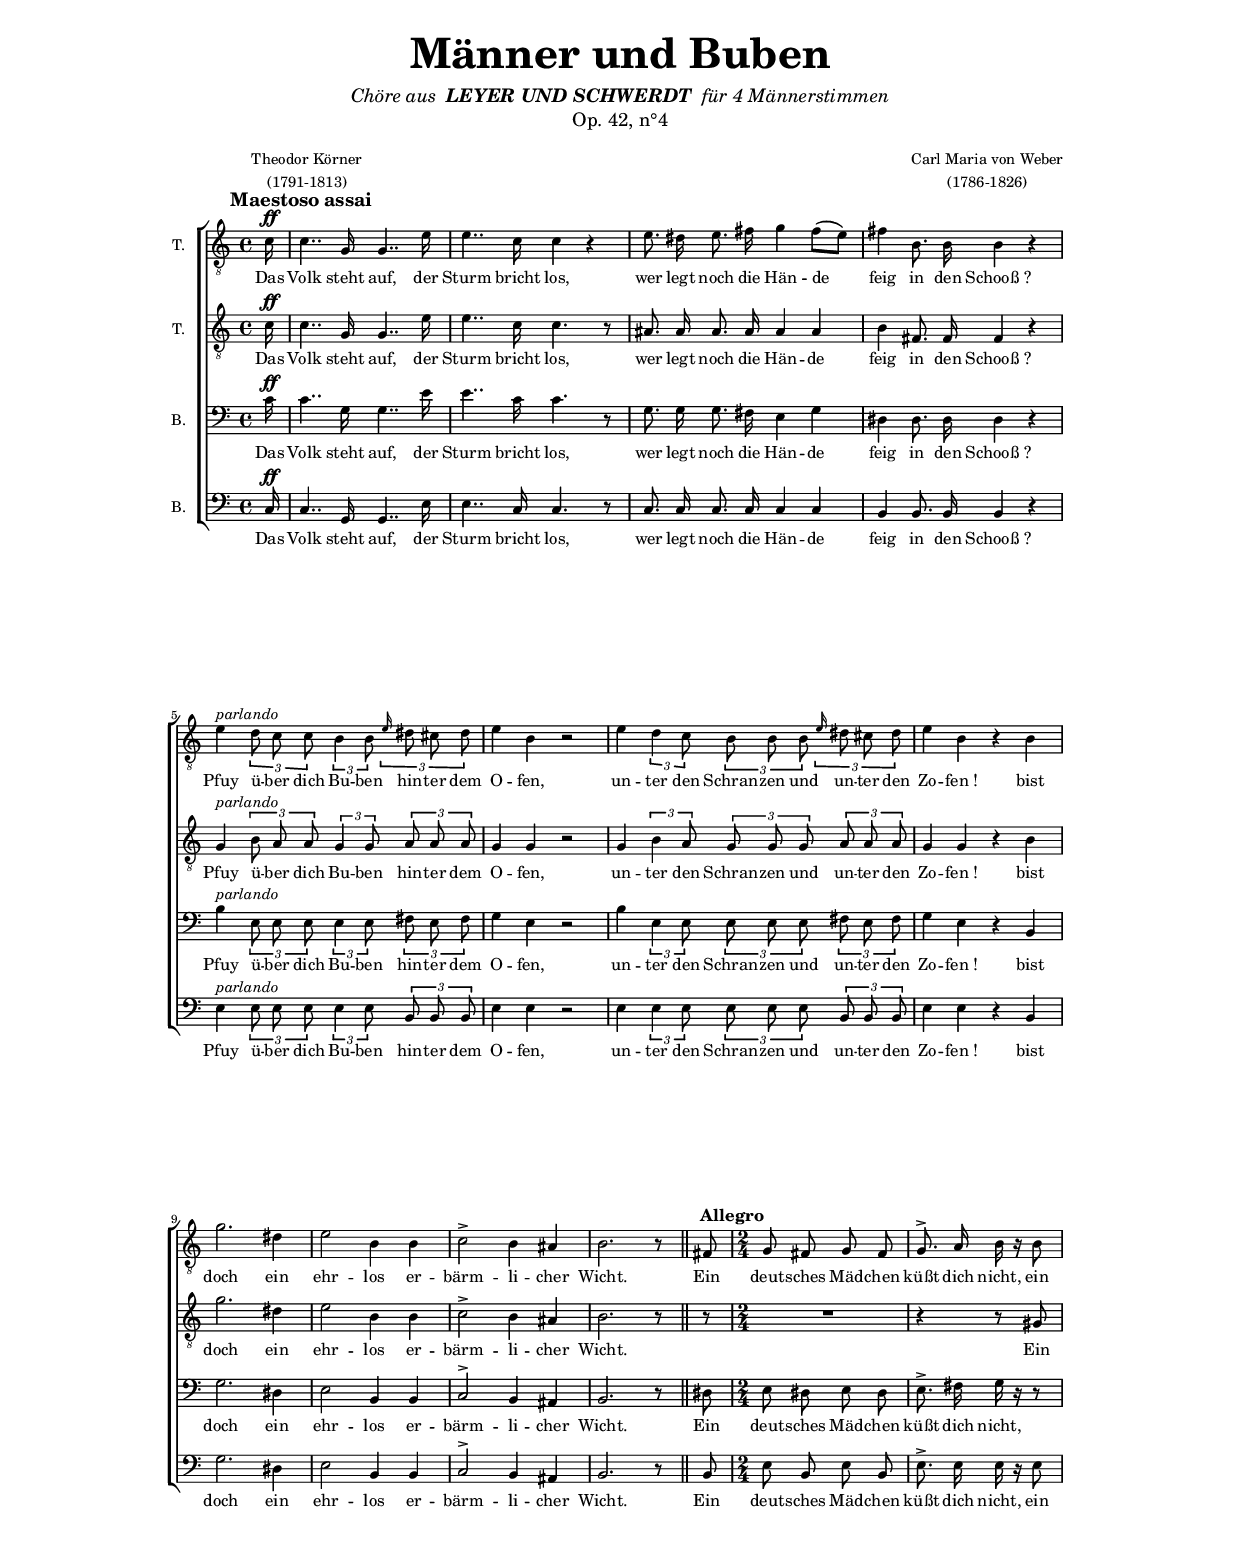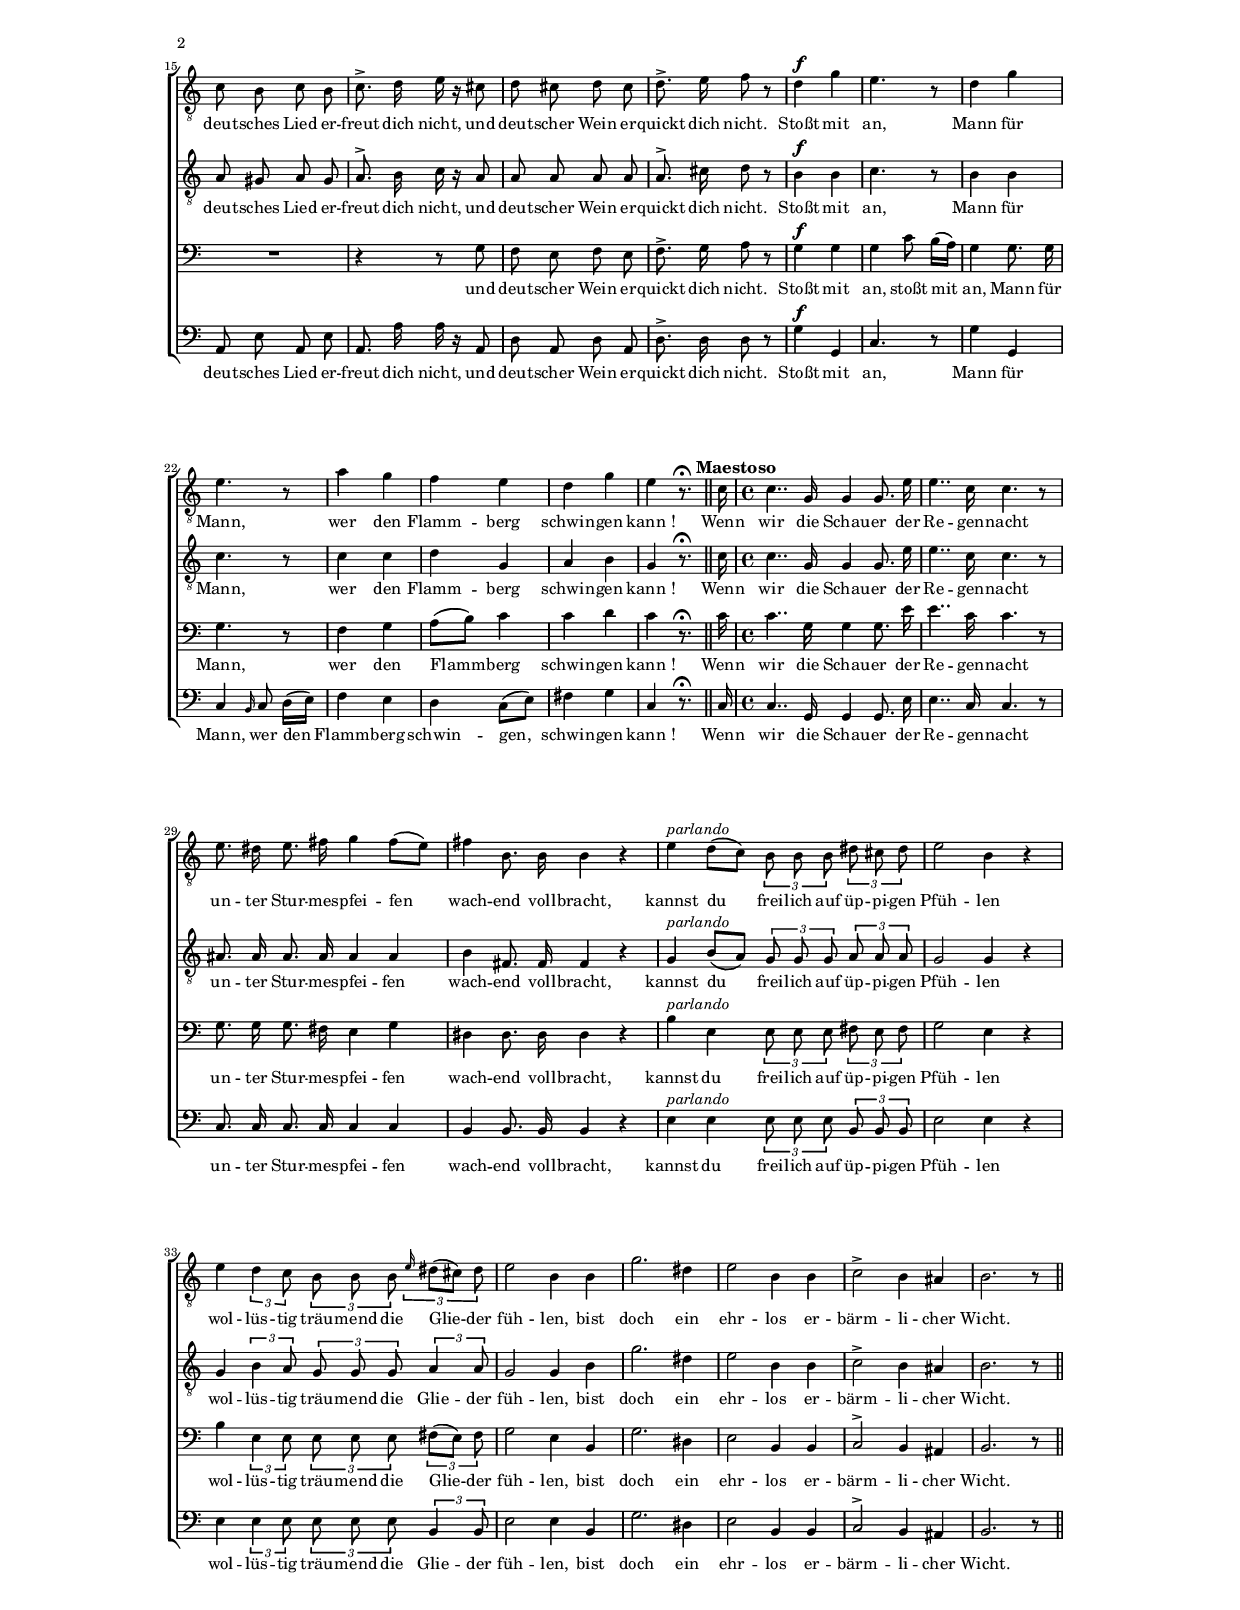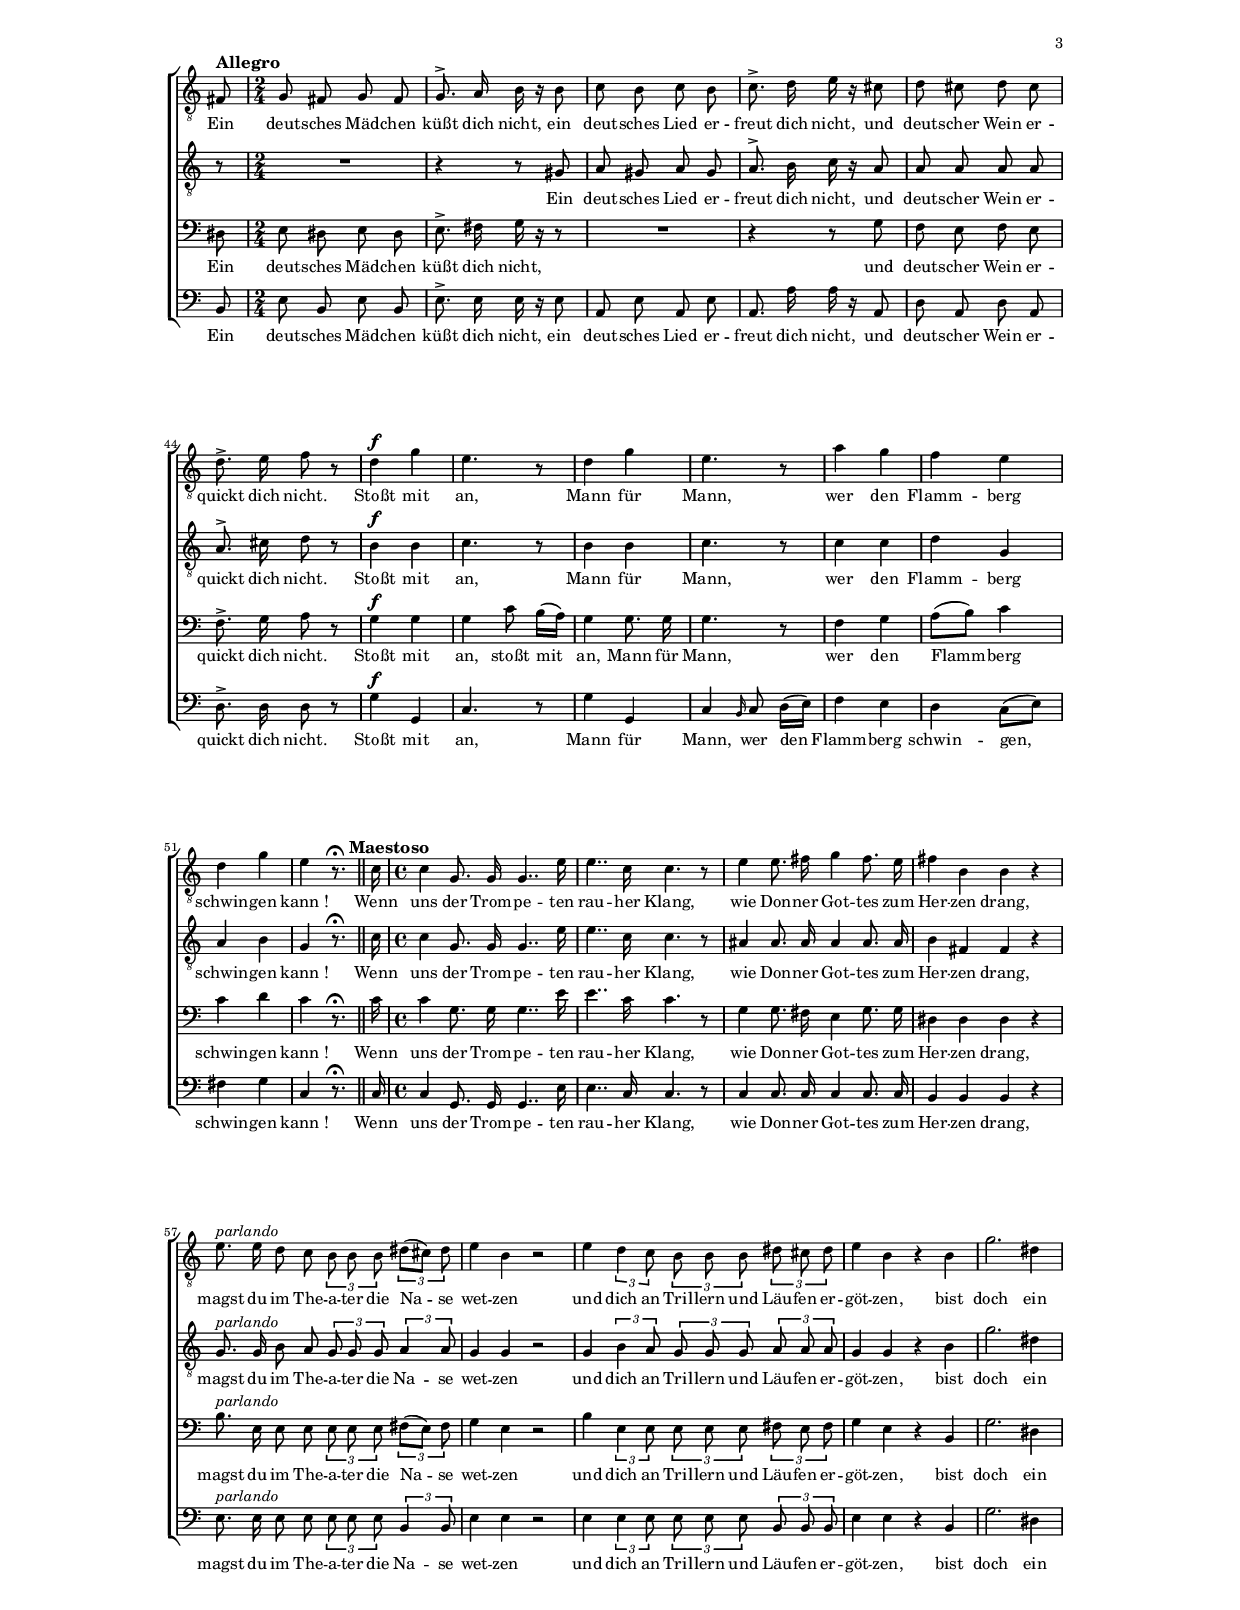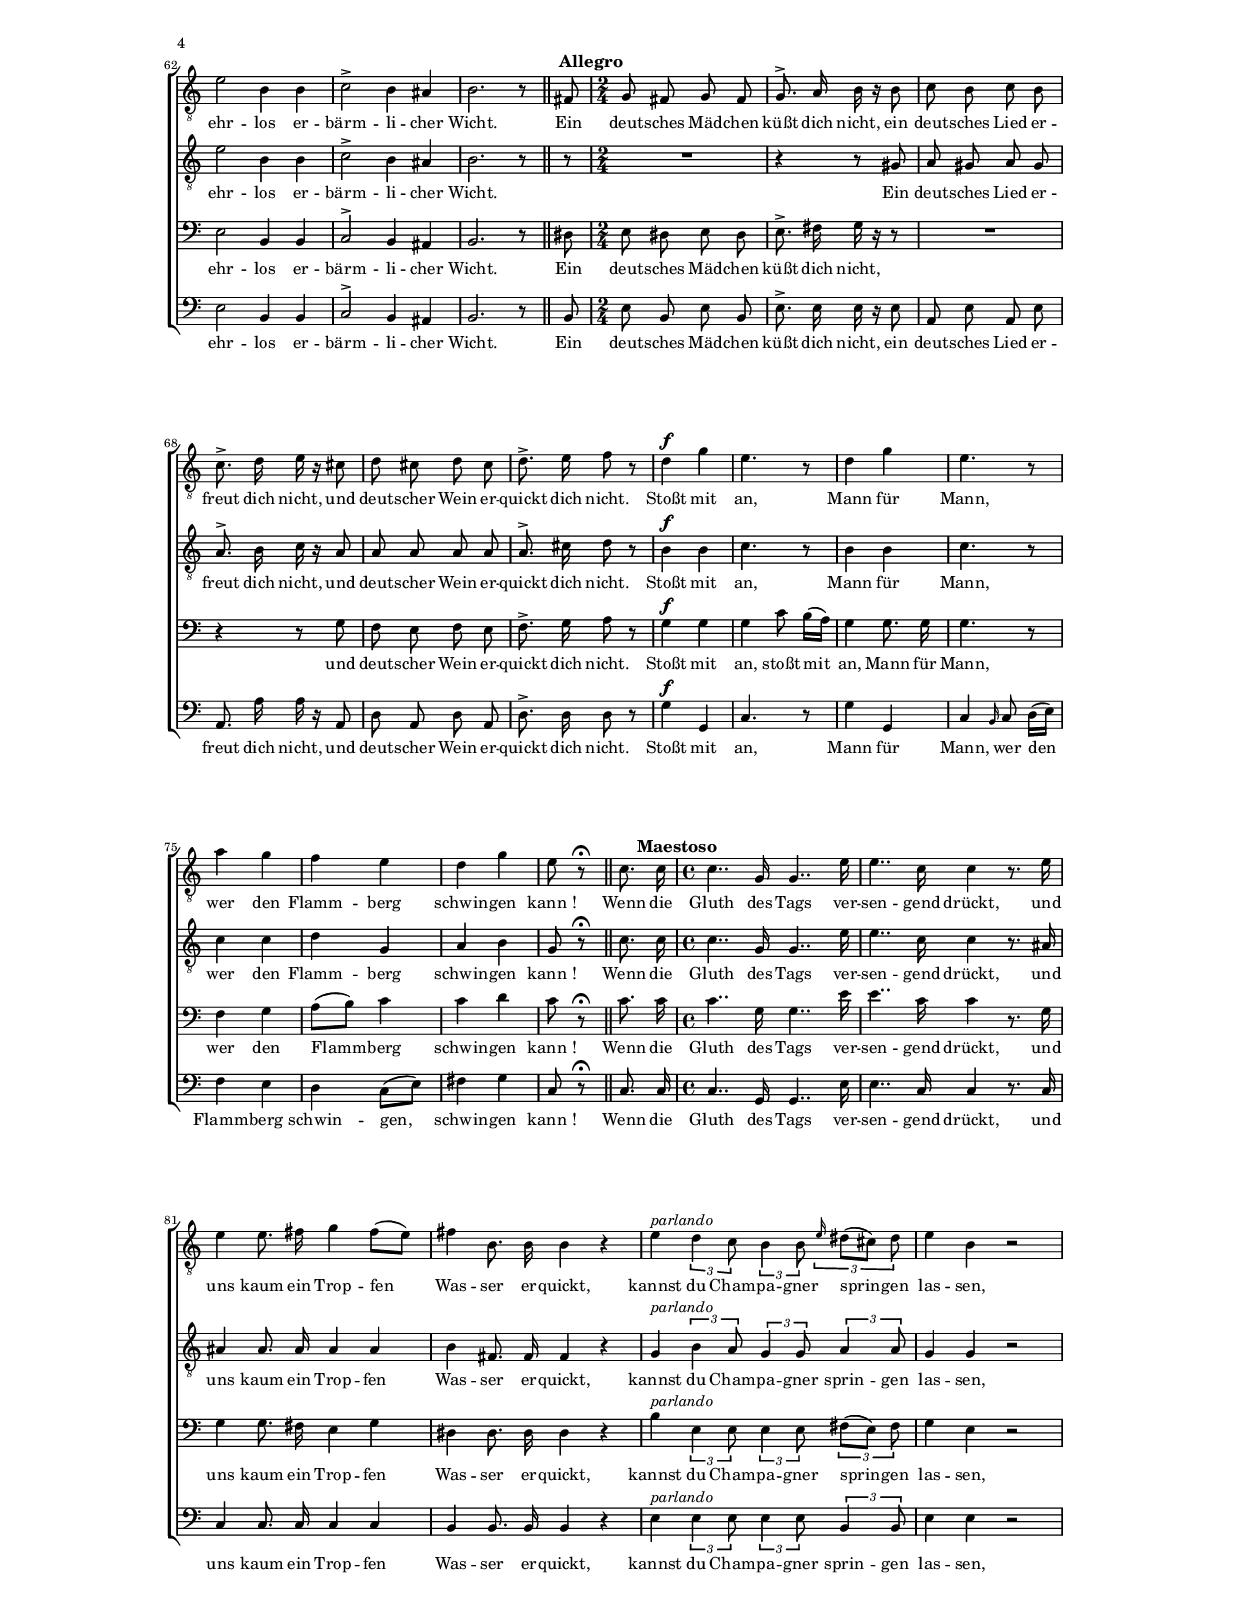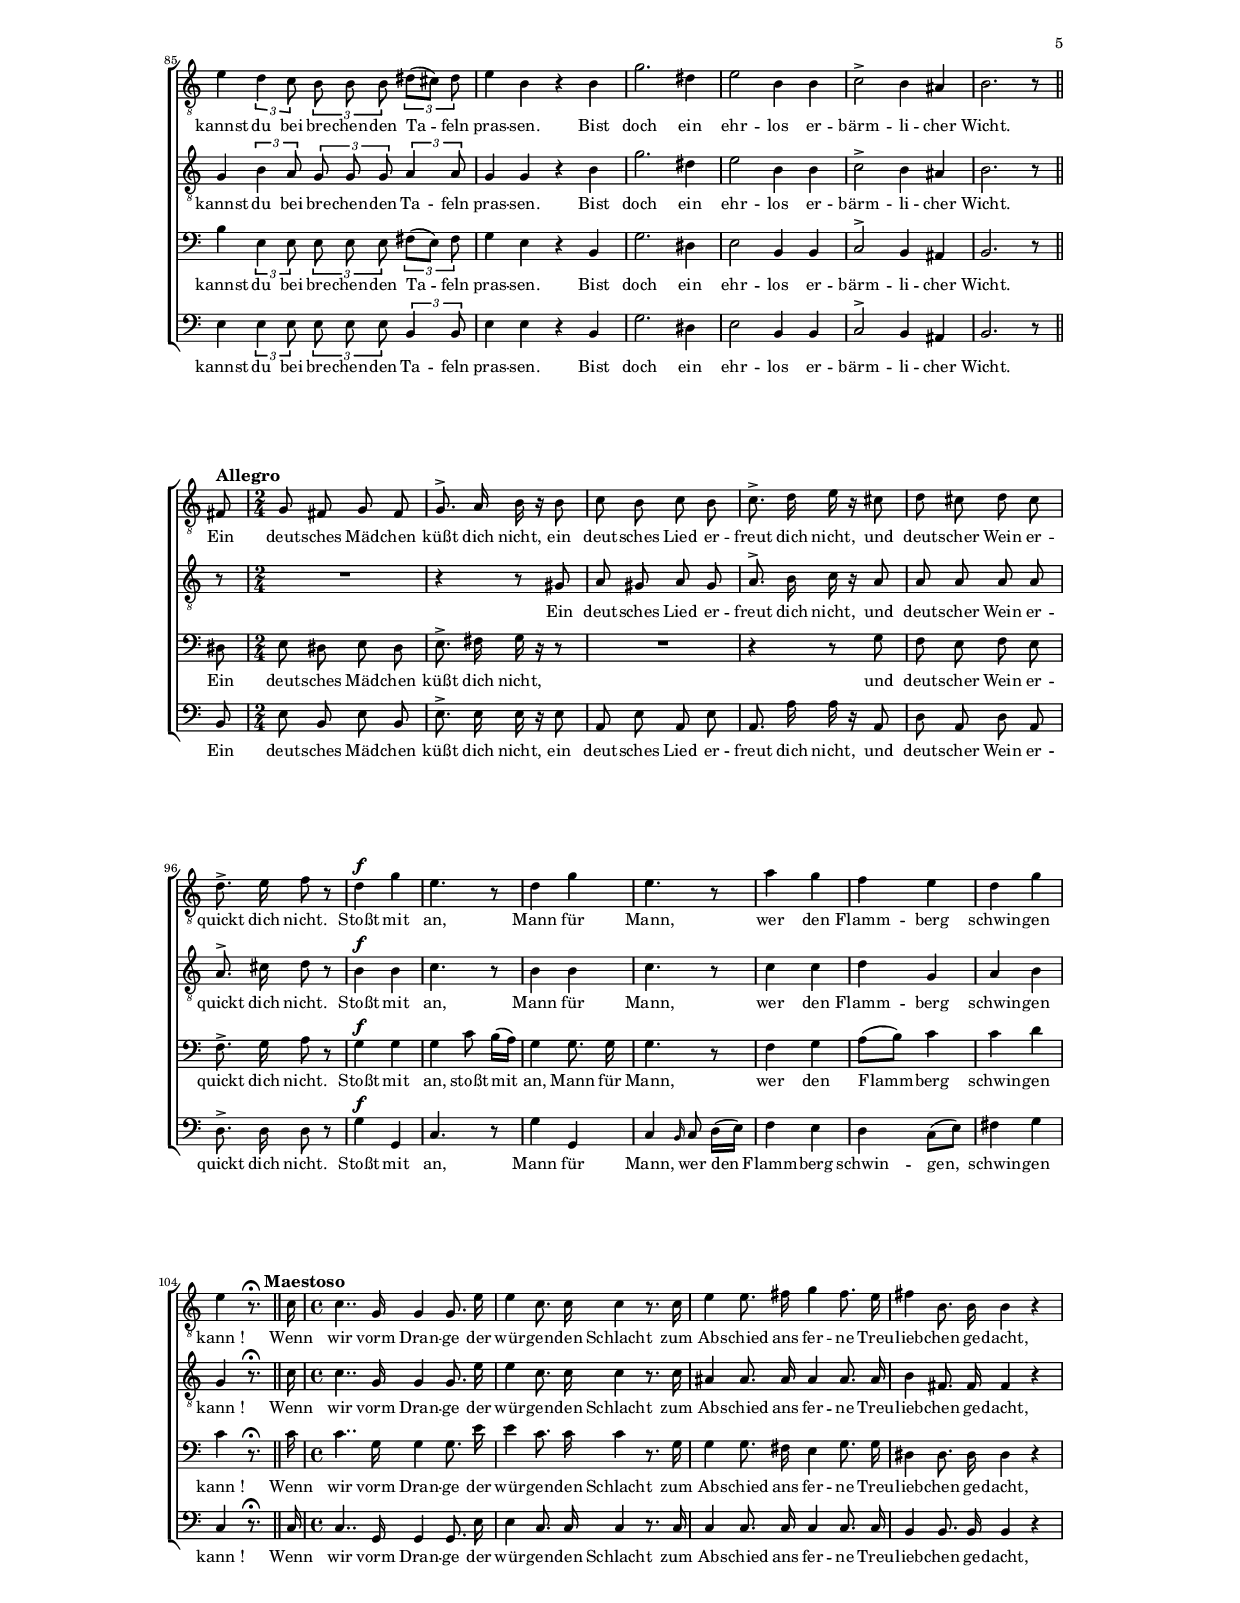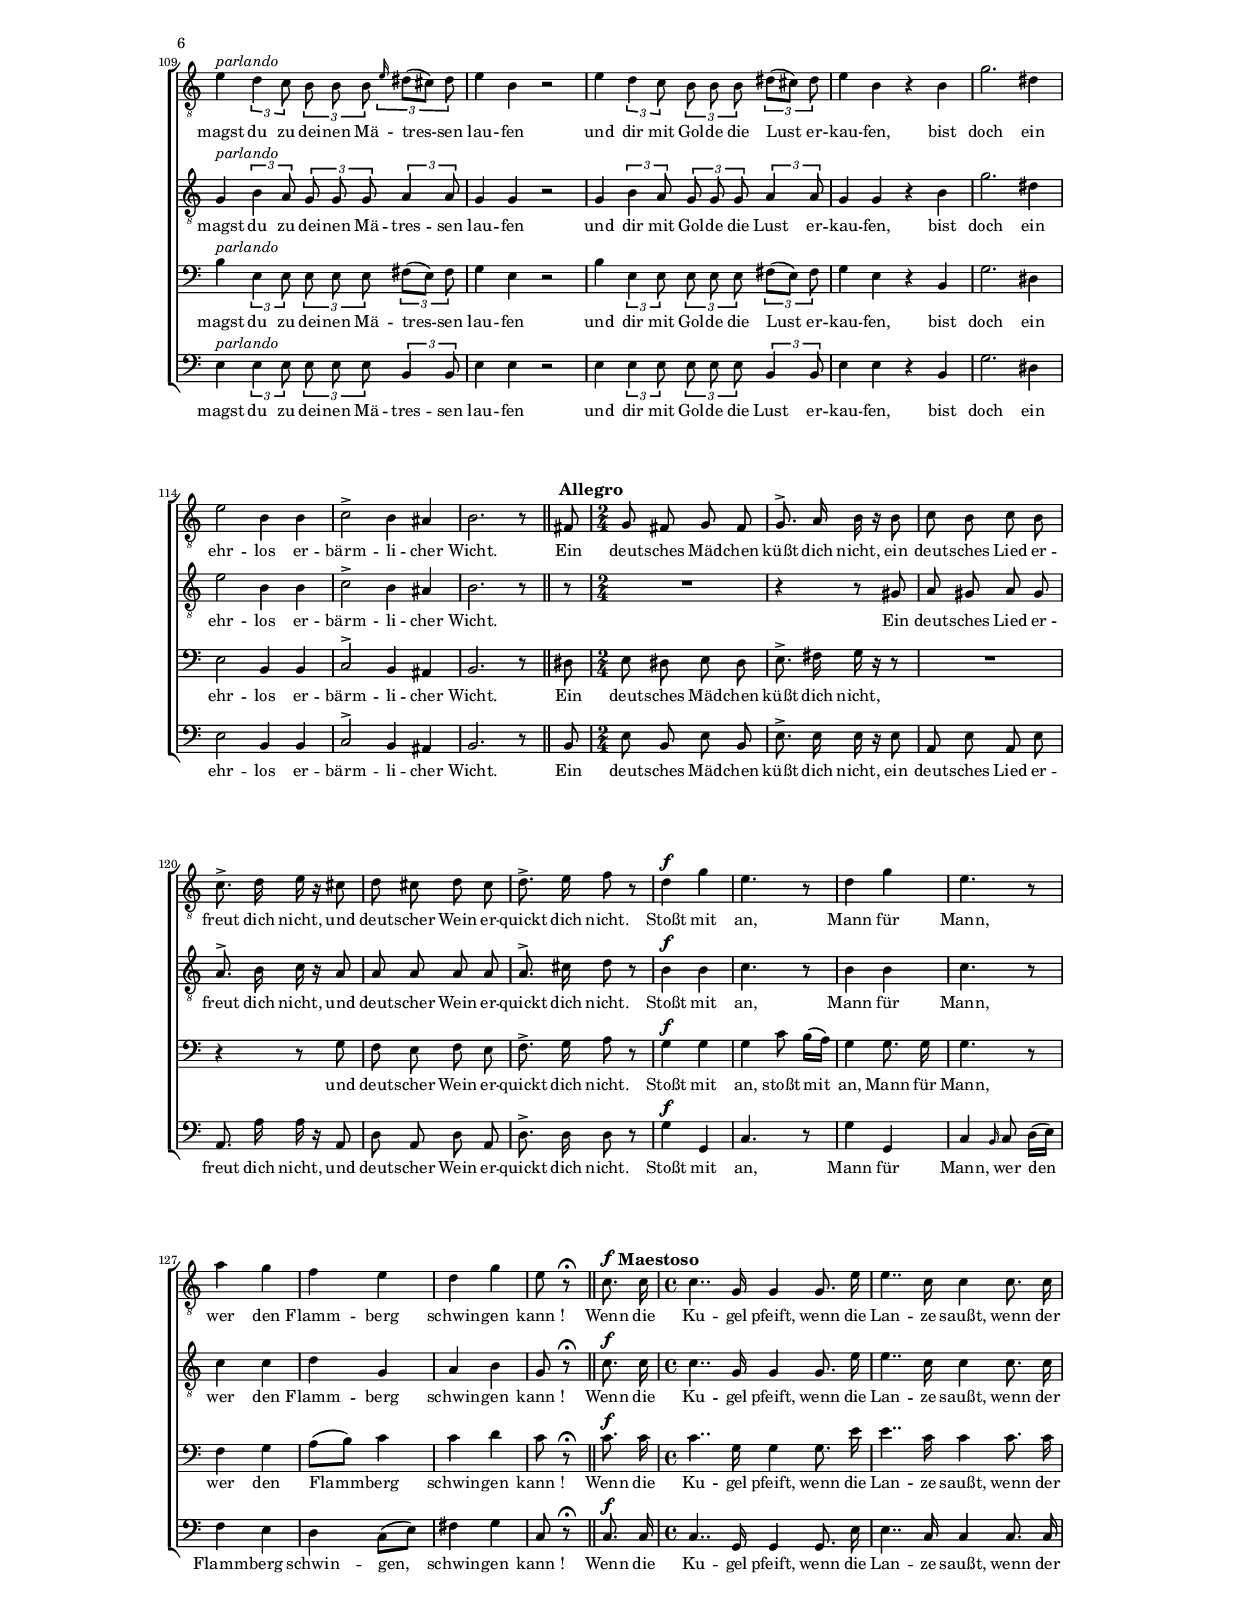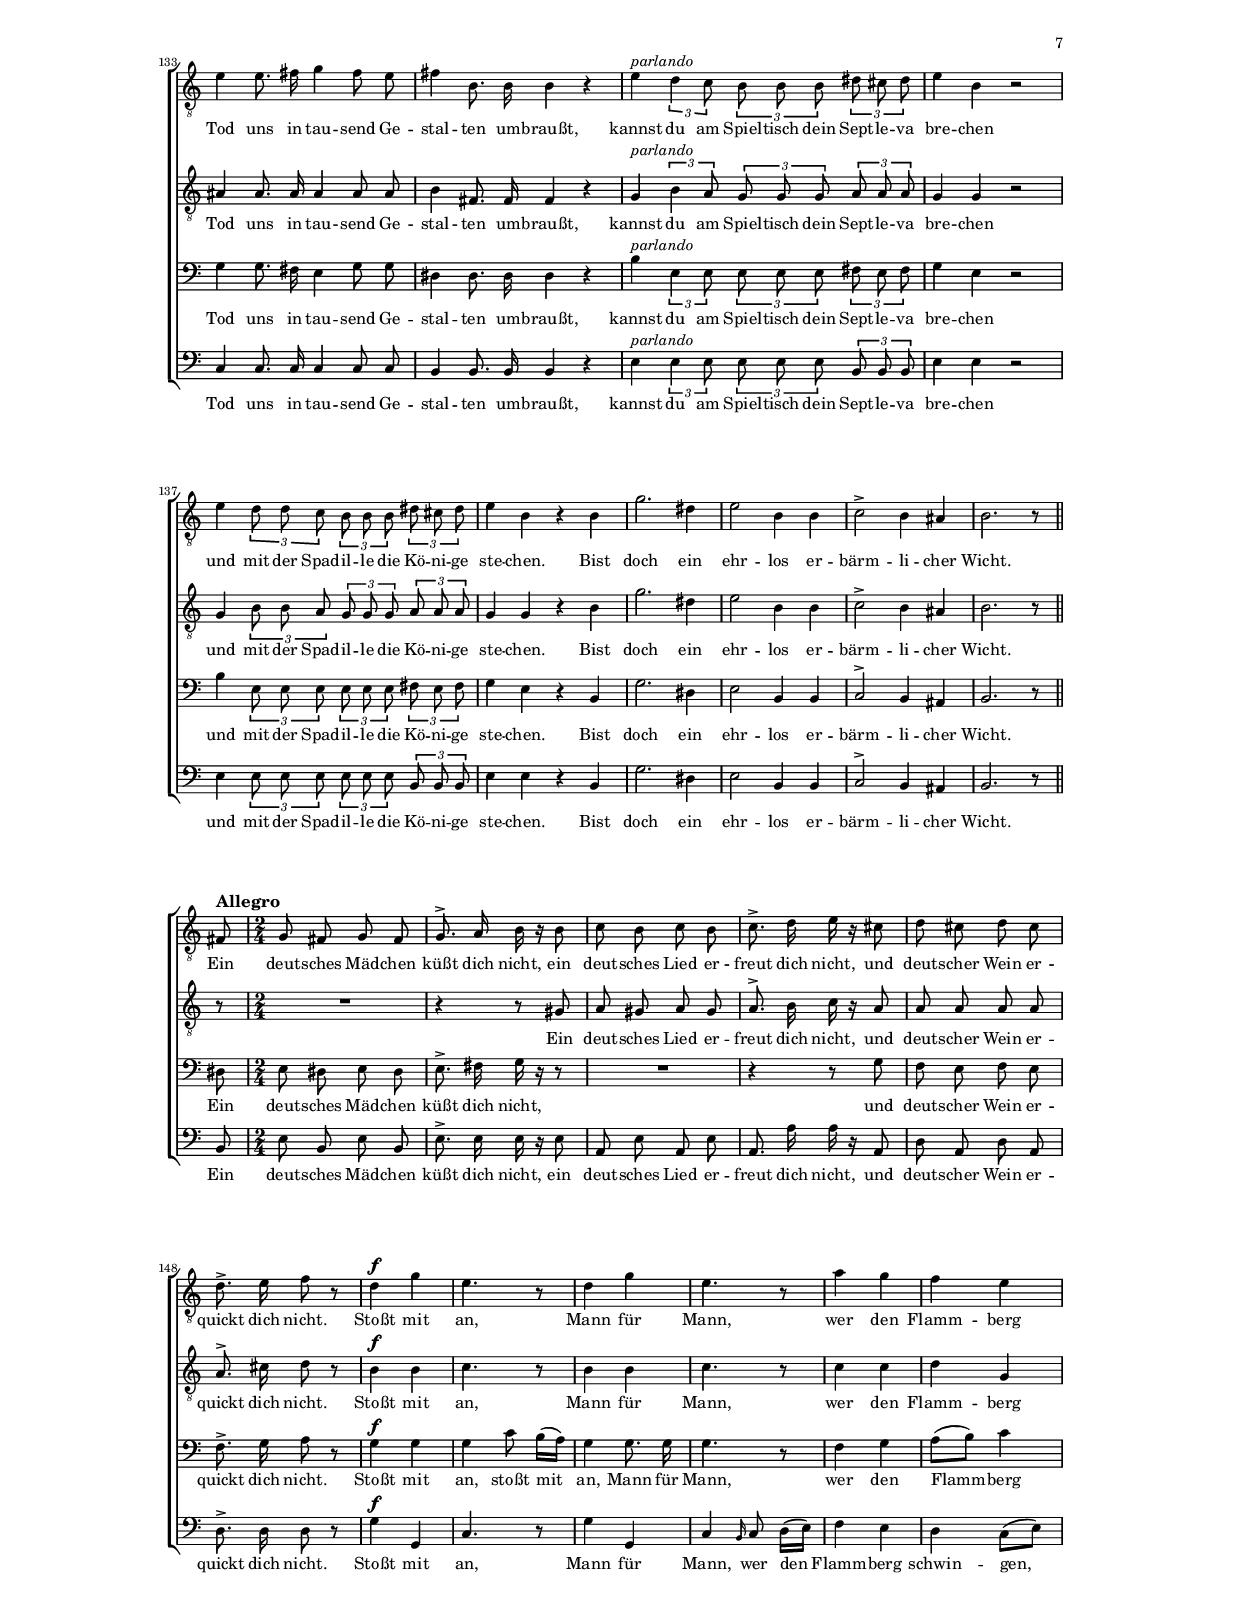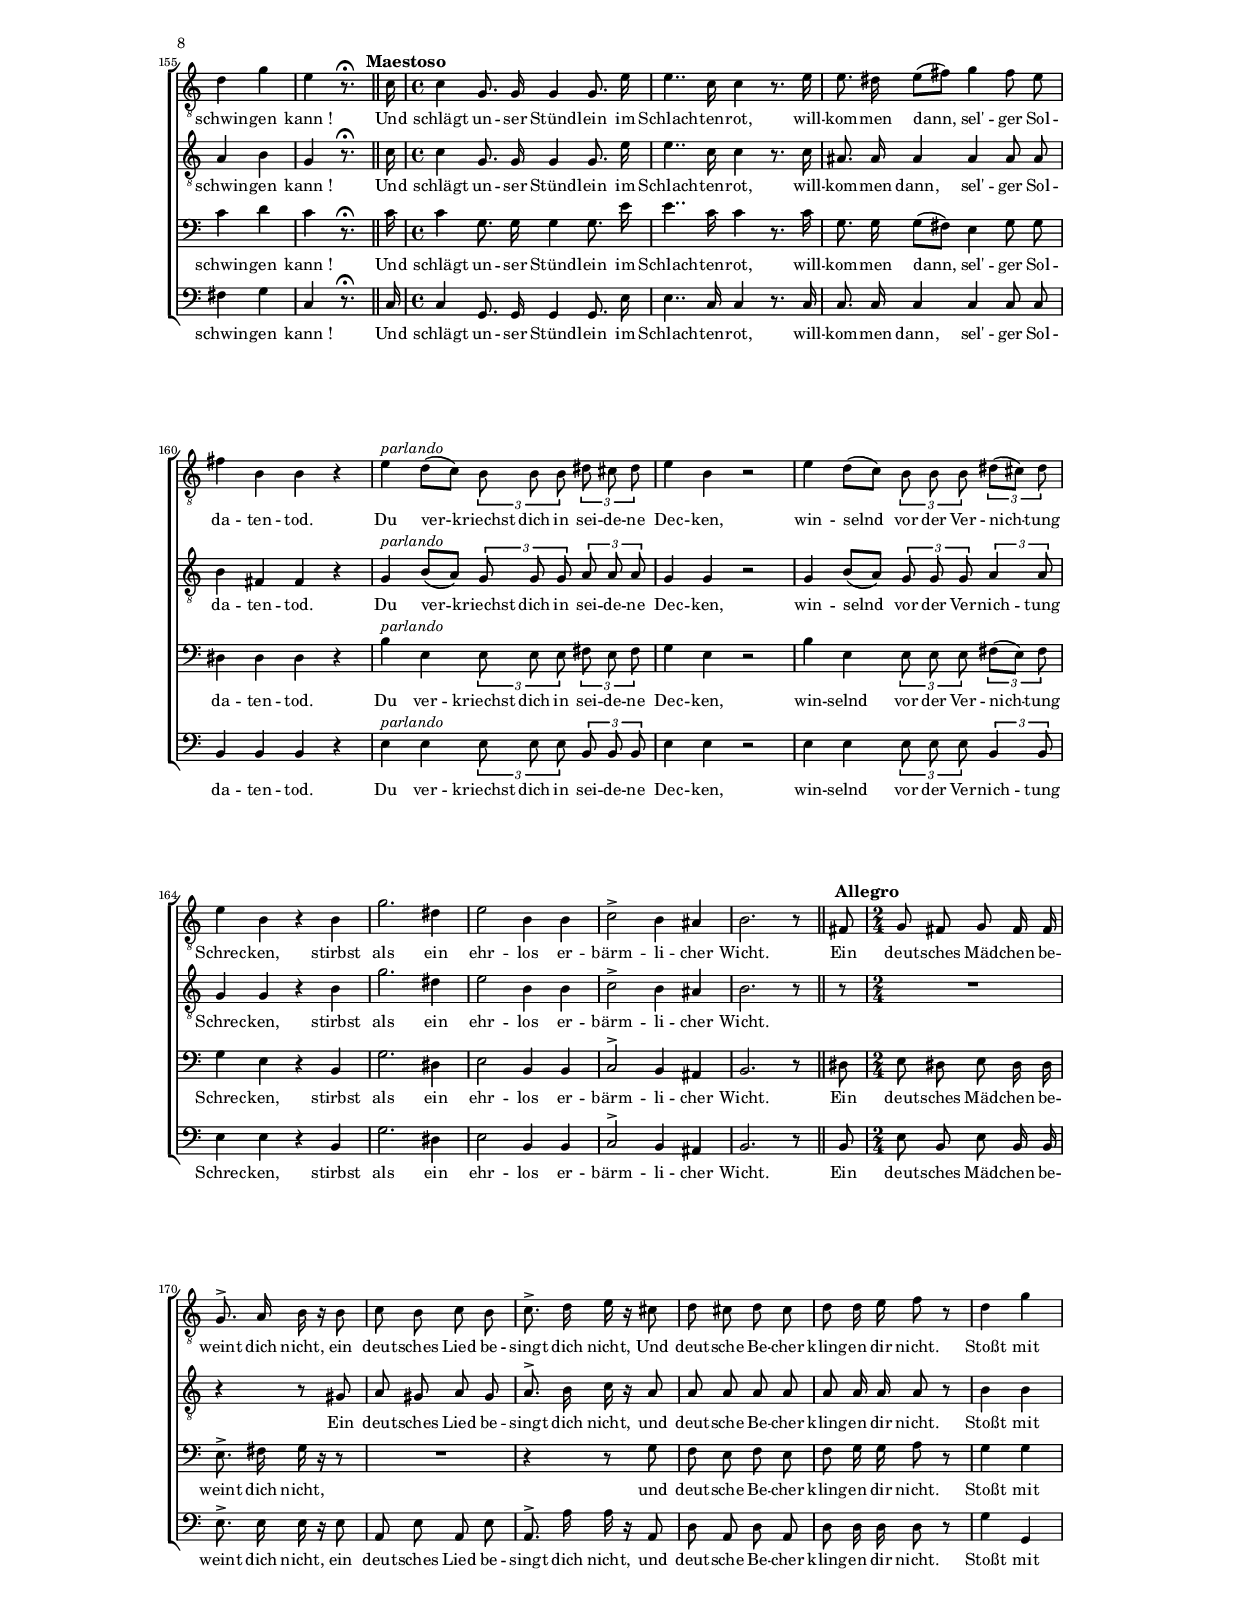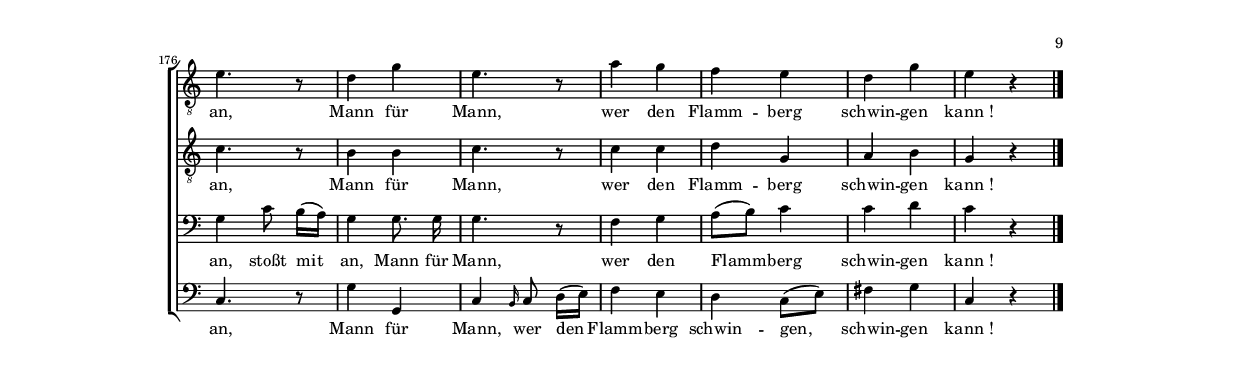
\version "2.12.3"

%---------------------------------------------------------------------------
%
%---------------------------------------------------------------------------

\paper {
	line-width = 15\cm
	top-margin = 1.2\cm
	bottom-margin = 2.4\cm
	after-title-space = 4\cm
	indent = 0.5\cm
	% annotate-spacing = ##t

}

#(set-global-staff-size 13)
#(ly:set-option 'point-and-click #f)

%---------------------------------------------------------------------------
%
%---------------------------------------------------------------------------

\header {
	title = \markup \center-column {
		\pad-markup #3 \fontsize #+5 {
			"Männer und Buben"
		}
	}
	subtitle = \markup \center-column {
		\fontsize #+1 \medium \italic {
			\line { "Chöre aus" \bold " LEYER UND SCHWERDT" \medium " für 4 Männerstimmen" }
			\line { \upright "Op. 42, n°4" }
		}
	}
	poet = \markup {
		\hspace #11 \center-column {
			"Theodor Körner"
			"(1791-1813)"
		}
	}
	composer = \markup {
		\pad-to-box #'(0 . 0) #'(0 . 5)
		\center-column {
			"Carl Maria von Weber"
			"(1786-1826)"
		}
	}
}

%---------------------------------------------------------------------------
%
%---------------------------------------------------------------------------

global = {
	\time 4/4
	\key c \major
	\override DynamicTextSpanner #'dash-period = #-1.0
	% \override Score.Hairpin #'to-barline = ##f
}
print = {
	\autoBeamOff
	\dynamicUp
}
mid = {
	\tempo 4=105
}

maestoso = \mark \markup { \bold \pad-to-box #'(0 . 0) #'(-4 . 0) { Maestoso assai} }
maest = \mark \markup { \smaller \bold \pad-to-box #'(0 . 0) #'(-1 . 0) { Maestoso } }
alle = \mark \markup { \smaller \bold \pad-to-box #'(0 . 0) #'(-1 . 0) { Allegro } }
parl = \markup { \italic { parlando } }

%---------------------------------------------------------------------------
%	NOTES
%---------------------------------------------------------------------------

TenI = \relative c' {
	\set Staff.instrumentName = #"T. "
	\clef "treble_8"

	\maestoso \partial 16 c16\ff
	c4.. g16 g4.. e'16
	e4.. c16 c4 r
	e8. dis16 e8. fis16 g4 fis8([ e])
	fis4 b,8. b16 b4 r
	e^\parl \times 2/3 { d8 c c } \times 2/3 { b4 b8 } \times 2/3 { \grace e16 dis8 cis dis }
	e4 b r2
	e4 \times 2/3 { d4 c8 } \times 2/3 { b b b } \times 2/3 { \grace e16 dis8 cis dis }
	e4 b r b
	g'2. dis4
% 10
	e2 b4 b
	c2^\accent b4 ais
	b2. r8 \bar "||" fis8
	\alle \time 2/4 g8 fis g fis
	g8.^\accent a16 b r b8
	c b c b
	c8.^\accent d16 e r cis8
	d cis d cis
	d8.^\accent e16 f8 r
	d4\f g
% 20	
	e4. r8
	d4 g
	e4. r8
	a4 g
	f e
	d g
	e4 r8.^\fermata \bar "||" c16
	\maest \time 4/4 c4.. g16 g4 g8. e'16
	e4.. c16 c4. r8
	e8. dis16 e8. fis16 g4 fis8([ e])
% 30
	fis4 b,8. b16 b4 r
	e^\parl d8([ c]) \times 2/3 { b b b } \times 2/3 { dis cis dis }
	e2 b4 r
	e4 \times 2/3 { d4 c8 } \times 2/3 { b b b } \times 2/3 { \grace e16 dis8([ cis]) dis }
	e2 b4 b
	g'2. dis4
	e2 b4 b
	c2^\accent b4 ais
	b2. r8 \bar "||" fis8
	\alle \time 2/4 g8 fis g fis
% 40
	g8.^\accent a16 b r b8
	c b c b
	c8.^\accent d16 e r cis8
	d cis d cis
	d8.^\accent e16 f8 r
	d4\f g
	e4. r8
	d4 g
	e4. r8
	a4 g
% 50
	f e
	d g
	e4 r8.^\fermata \bar "||" c16
	\maest \time 4/4 c4 g8. g16 g4.. e'16
	e4.. c16 c4. r8
	e4 e8. fis16 g4 fis8. e16
	fis4 b, b r
	e8.^\parl e16 d8 c \times 2/3 { b b b } \times 2/3 { dis([ cis]) dis }
	e4 b r2
	e4 \times 2/3 { d4 c8 } \times 2/3 { b b b } \times 2/3 { dis cis dis }
% 60
	e4 b r b
	g'2. dis4
	e2 b4 b
	c2^\accent b4 ais
	b2. r8 \bar "||" fis8
	\alle \time 2/4 g8 fis g fis
	g8.^\accent a16 b r b8
	c b c b
	c8.^\accent d16 e r cis8
	d cis d cis
% 70
	d8.^\accent e16 f8 r
	d4\f g
	e4. r8
	d4 g
	e4. r8
	a4 g
	f e
	d g
	% \once \override Staff.TimeSignature #'transparent = ##t \time 6/8 
	% e4 r4^\fermata \bar "||" c8. c16
	e8 r^\fermata \bar "||" c8. c16
	\maest \time 4/4 c4.. g16 g4.. e'16
% 80
	e4.. c16 c4 r8. e16
	e4 e8. fis16 g4 fis8([ e])
	fis4 b,8. b16 b4 r
	e4^\parl \times 2/3 { d4 c8 } \times 2/3 { b4 b8 } \times 2/3 { \grace e16 dis8([ cis]) dis }
	e4 b r2
	e4 \times 2/3 { d4 c8 } \times 2/3 { b b b } \times 2/3 { dis([ cis]) dis }
	e4 b r b
	g'2. dis4
	e2 b4 b
	c2^\accent b4 ais
% 90
	b2. r8 \bar "||" fis8
	\alle \time 2/4 g8 fis g fis
	g8.^\accent a16 b r b8
	c b c b
	c8.^\accent d16 e r cis8
	d cis d cis
	d8.^\accent e16 f8 r
	d4\f g
	e4. r8
	d4 g
% 100
	e4. r8
	a4 g
	f e
	d g
	e4 r8.^\fermata \bar "||" c16
	\maest \time 4/4 c4.. g16 g4 g8. e'16
	e4 c8. c16 c4 r8. c16
	e4 e8. fis16 g4 fis8. e16
	fis4 b,8. b16 b4 r
	e4^\parl \times 2/3 { d4 c8 } \times 2/3 { b b b } \times 2/3 { \grace e16 dis8([ cis]) dis }
% 110
	e4 b r2
	e4 \times 2/3 { d4 c8 } \times 2/3 { b b b } \times 2/3 { dis([ cis]) dis }
	e4 b r b
	g'2. dis4
	e2 b4 b
	c2^\accent b4 ais
	b2. r8 \bar "||" fis8
	\alle \time 2/4 g8 fis g fis
	g8.^\accent a16 b r b8
	c b c b
% 120
	c8.^\accent d16 e r cis8
	d cis d cis
	d8.^\accent e16 f8 r
	d4\f g
	e4. r8
	d4 g
	e4. r8
	a4 g
	f e
	d g
% 130
	e8 r^\fermata \bar "||" c8.\f c16
	\maest \time 4/4 c4.. g16 g4 g8. e'16
	e4.. c16 c4 c8. c16
	e4 e8. fis16 g4 fis8 e
	fis4 b,8. b16 b4 r
	e4^\parl \times 2/3 { d4 c8 } \times 2/3 { b b b } \times 2/3 { dis8 cis dis }
	e4 b r2
	e4 \times 2/3 { d8 d c } \times 2/3 { b b b } \times 2/3 { dis cis dis }
	e4 b r b
	g'2. dis4
% 140
	e2 b4 b
	c2^\accent b4 ais
	b2. r8 \bar "||" fis8
	\alle \time 2/4 g8 fis g fis
	g8.^\accent a16 b r b8
	c b c b
	c8.^\accent d16 e r cis8
	d cis d cis
	d8.^\accent e16 f8 r
	d4\f g
% 150
	e4. r8
	d4 g
	e4. r8
	a4 g
	f e
	d g
	e4 r8.^\fermata \bar "||" c16
	\maest \time 4/4 c4 g8. g16 g4 g8. e'16
	e4.. c16 c4 r8. e16
	e8. dis16 e8([ fis]) g4 fis8 e
% 160
	fis4 b,4 b r
	e4^\parl d8([ c]) \times 2/3 { b b b } \times 2/3 { dis8 cis dis }
	e4 b r2
	e4 d8([ c]) \times 2/3 { b b b } \times 2/3 { dis([ cis]) dis }
	e4 b r b
	g'2. dis4
	e2 b4 b
	c2^\accent b4 ais
	b2. r8 \bar "||" fis8
	\alle \time 2/4 g8 fis g fis16 fis
% 170
	g8.^\accent a16 b r b8
	c b c b
	c8.^\accent d16 e r cis8
	d cis d cis
	d8 d16 e f8 r
	d4 g
	e4. r8
	d4 g
	e4. r8
	a4 g
% 180
	f e
	d g
	e4 r4 \bar "|."
}

TenII = \relative c' {
	\set Staff.instrumentName = #"T. "
	\clef "treble_8"

	\partial 16 c16\ff
	c4.. g16 g4.. e'16
	e4.. c16 c4. r8
	ais8. ais16 ais8. ais16 ais4 ais
	b4 fis8. fis16 fis4 r
	g^\parl \times 2/3 { b8 a a } \times 2/3 { g4 g8 } \times 2/3 { a8 a a }
	g4 g r2
	g4 \times 2/3 { b4 a8 } \times 2/3 { g g g } \times 2/3 { a8 a a }
	g4 g r b
	g'2. dis4
% 10
	e2 b4 b
	c2^\accent b4 ais
	b2. r8 \bar "||" r
	\time 2/4 R2
	r4 r8 gis
	a gis a gis
	a8.^\accent b16 c r a8
	a a a a
	a8.^\accent cis16 d8 r
	b4\f b
% 20	
	c4. r8
	b4 b
	c4. r8
	c4 c
	d g,
	a b
	g4 r8.^\fermata \bar "||" c16
	\time 4/4 c4.. g16 g4 g8. e'16
	e4.. c16 c4. r8
	ais8. ais16 ais8. ais16 ais4 ais4
% 30
	b4 fis8. fis16 fis4 r
	g^\parl b8([ a]) \times 2/3 { g g g } \times 2/3 { a a a }
	g2 g4 r
	g4 \times 2/3 { b4 a8 } \times 2/3 { g g g } \times 2/3 { a4 a8 }
	g2 g4 b
	g'2. dis4
	e2 b4 b
	c2^\accent b4 ais
	b2. r8 \bar "||" r8
	\time 2/4 R2
% 40
	r4 r8 gis
	a gis a gis
	a8.^\accent b16 c r a8
	a a a a
	a8.^\accent cis16 d8 r
	b4\f b
	c4. r8
	b4 b
	c4. r8
	c4 c
% 50	
	d g,
	a b
	g4 r8.^\fermata \bar "||" c16
	\maest \time 4/4 c4 g8. g16 g4.. e'16
	e4.. c16 c4. r8
	ais4 ais8. ais16 ais4 ais8. ais16
	b4 fis fis r
	g8.^\parl g16 b8 a \times 2/3 { g g g } \times 2/3 { a4 a8 }
	g4 g r2
	g4 \times 2/3 { b4 a8 } \times 2/3 { g g g } \times 2/3 { a8 a a }
% 60
	g4 g r b
	g'2. dis4
	e2 b4 b
	c2^\accent b4 ais
	b2. r8 \bar "||" r
	\time 2/4 R2
	r4 r8 gis
	a gis a gis
	a8.^\accent b16 c r a8
	a a a a
% 70	
	a8.^\accent cis16 d8 r
	b4\f b
	c4. r8
	b4 b
	c4. r8
	c4 c
	d g,
	a b
	% \once \override Staff.TimeSignature #'transparent = ##t \time 6/8
	% g4 r4^\fermata \bar "||" c8. c16
	g8 r8^\fermata \bar "||" c8. c16
	\time 4/4 c4.. g16 g4.. e'16
% 80	
	e4.. c16 c4 r8. ais16
	ais4 ais8. ais16 ais4 ais4
	b4 fis8. fis16 fis4 r
	g^\parl \times 2/3 { b4 a8 } \times 2/3 { g4 g8 } \times 2/3 { a4 a8 }
	g4 g r2
	g4 \times 2/3 { b4 a8 } \times 2/3 { g g g } \times 2/3 { a4 a8 }
	g4 g r b
	g'2. dis4
	e2 b4 b
	c2^\accent b4 ais
% 90
	b2. r8 \bar "||" r
	\time 2/4 R2
	r4 r8 gis
	a gis a gis
	a8.^\accent b16 c r a8
	a a a a
	a8.^\accent cis16 d8 r
	b4\f b
	c4. r8
	b4 b
% 100	
	c4. r8
	c4 c
	d g,
	a b
	g4 r8.^\fermata \bar "||" c16
	\time 4/4 c4.. g16 g4 g8. e'16
	e4 c8. c16 c4 r8. c16
	ais4 ais8. ais16 ais4 ais8. ais16
	b4 fis8. fis16 fis4 r
	g^\parl \times 2/3 { b4 a8 } \times 2/3 { g g g } \times 2/3 { a4 a8 }
% 110
	g4 g r2
	g4 \times 2/3 { b4 a8 } \times 2/3 { g g g } \times 2/3 { a4 a8 }
	g4 g r b
	g'2. dis4
	e2 b4 b
	c2^\accent b4 ais
	b2. r8 \bar "||" r
	\time 2/4 R2
	r4 r8 gis
	a gis a gis
% 120	
	a8.^\accent b16 c r a8
	a a a a
	a8.^\accent cis16 d8 r
	b4\f b
	c4. r8
	b4 b
	c4. r8
	c4 c
	d g,
	a b
% 130	
	g8 r8^\fermata \bar "||" c8.\f c16
	\time 4/4 c4.. g16 g4 g8. e'16
	e4.. c16 c4 c8. c16
	ais4 ais8. ais16 ais4 ais8 ais
	b4 fis8. fis16 fis4 r
	g^\parl \times 2/3 { b4 a8 } \times 2/3 { g8 g g } \times 2/3 { a8 a a }
	g4 g r2
	g4 \times 2/3 { b8 b a } \times 2/3 { g g g } \times 2/3 { a8 a a }
	g4 g r b
	g'2. dis4
% 140
	e2 b4 b
	c2^\accent b4 ais
	b2. r8 \bar "||" r
	\time 2/4 R2
	r4 r8 gis
	a gis a gis
	a8.^\accent b16 c r a8
	a a a a
	a8.^\accent cis16 d8 r
	b4\f b
% 150	
	c4. r8
	b4 b
	c4. r8
	c4 c
	d g,
	a b
	g4 r8.^\fermata \bar "||" c16
	\time 4/4 c4 g8. g16 g4 g8. e'16
	e4.. c16 c4 r8. c16
	ais8. ais16 ais4 ais ais8 ais
% 160
	b4 fis fis r
	g^\parl b8([ a]) \times 2/3 { g8 g g } \times 2/3 { a8 a a }
	g4 g r2
	g4 b8([ a]) \times 2/3 { g8 g g } \times 2/3 { a4 a8 }
	g4 g r b
	g'2. dis4
	e2 b4 b
	c2^\accent b4 ais
	b2. r8 \bar "||" r
	\time 2/4 R2
% 170	
	r4 r8 gis
	a gis a gis
	a8.^\accent b16 c r a8
	a a a a
	a8 a16 a a8 r
	b4 b
	c4. r8
	b4 b
	c4. r8
	c4 c
% 180	
	d g,
	a b
	g4 r \bar "|."
}

BasI = \relative c' {
	\set Staff.instrumentName = #"B. "
	\clef bass

	\partial 16 c16\ff
	c4.. g16 g4.. e'16
	e4.. c16 c4. r8
	g8. g16 g8. fis16 e4 g4
	dis4 dis8. dis16 dis4 r
	b'^\parl \times 2/3 { e,8 e e } \times 2/3 { e4 e8 } \times 2/3 { fis8 e fis }
	g4 e r2
	b'4 \times 2/3 { e,4 e8 } \times 2/3 { e e e } \times 2/3 { fis e fis }
	g4 e r b
	g'2. dis4
% 10
	e2 b4 b
	c2^\accent b4 ais
	b2. r8 \bar "||" dis
	\time 2/4 e dis e dis
	e8.^\accent fis16 g r r8
	R2
	r4 r8 g
	f e f e
	f8.^\accent g16 a8 r
	g4\f g
% 20
	g4 c8 b16([ a])
	g4 g8. g16
	g4. r8
	f4 g
	a8([ b]) c4
	c d
	c4 r8.^\fermata \bar "||" c16
	\time 4/4 c4.. g16 g4 g8. e'16
	e4.. c16 c4. r8
	g8. g16 g8. fis16 e4 g4
% 30
	dis4 dis8. dis16 dis4 r
	b'^\parl e, \times 2/3 { e8 e e } \times 2/3 { fis8 e fis }
	g2 e4 r
	b'4 \times 2/3 { e,4 e8 } \times 2/3 { e e e } \times 2/3 { fis([ e]) fis }
	g2 e4 b
	g'2. dis4
	e2 b4 b
	c2^\accent b4 ais
	b2. r8 \bar "||" dis
	\time 2/4 e dis e dis
% 40
	e8.^\accent fis16 g r r8
	R2
	r4 r8 g
	f e f e
	f8.^\accent g16 a8 r
	g4\f g
	g4 c8 b16([ a])
	g4 g8. g16
	g4. r8
	f4 g
% 50
	a8([ b]) c4
	c d
	c4 r8.^\fermata \bar "||" c16
	\time 4/4 c4 g8. g16 g4.. e'16
	e4.. c16 c4. r8
	g4 g8. fis16 e4 g8. g16
	dis4 dis dis r
	b'8.^\parl e,16 e8 e \times 2/3 { e e e } \times 2/3 { fis8([ e]) fis }
	g4 e r2
	b'4 \times 2/3 { e,4 e8 } \times 2/3 { e e e } \times 2/3 { fis e fis }
% 60
	g4 e r b
	g'2. dis4
	e2 b4 b
	c2^\accent b4 ais
	b2. r8 \bar "||" dis
	\time 2/4 e dis e dis
	e8.^\accent fis16 g r r8
	R2
	r4 r8 g
	f e f e
% 70
	f8.^\accent g16 a8 r
	g4\f g
	g4 c8 b16([ a])
	g4 g8. g16
	g4. r8
	f4 g
	a8([ b]) c4
	c d
	c8 r8^\fermata \bar "||" c8. c16
	\time 4/4 c4.. g16 g4.. e'16
% 80
	e4.. c16 c4 r8. g16
	g4 g8. fis16 e4 g
	dis4 dis8. dis16 dis4 r
	b'^\parl \times 2/3 { e,4 e8 } \times 2/3 { e4 e8 } \times 2/3 { fis8([ e]) fis }
	g4 e r2
	b'4 \times 2/3 { e,4 e8 } \times 2/3 { e e e } \times 2/3 { fis([ e]) fis }
	g4 e r b
	g'2. dis4
	e2 b4 b
	c2^\accent b4 ais
% 90
	b2. r8 \bar "||" dis
	\time 2/4 e dis e dis
	e8.^\accent fis16 g r r8
	R2
	r4 r8 g
	f e f e
	f8.^\accent g16 a8 r
	g4\f g
	g4 c8 b16([ a])
	g4 g8. g16
% 100
	g4. r8
	f4 g
	a8([ b]) c4
	c d
	c4 r8.^\fermata \bar "||" c16
	\time 4/4 c4.. g16 g4 g8. e'16
	e4 c8. c16 c4 r8. g16
	g4 g8. fis16 e4 g8. g16
	dis4 dis8. dis16 dis4 r
	b'^\parl \times 2/3 { e,4 e8 } \times 2/3 { e8 e e } \times 2/3 { fis8([ e]) fis }
% 110
	g4 e r2
	b'4 \times 2/3 { e,4 e8 } \times 2/3 { e e e } \times 2/3 { fis([ e)] fis }
	g4 e r b
	g'2. dis4
	e2 b4 b
	c2^\accent b4 ais
	b2. r8 \bar "||" dis
	\time 2/4 e dis e dis
	e8.^\accent fis16 g r r8
	R2
% 120
	r4 r8 g
	f e f e
	f8.^\accent g16 a8 r
	g4\f g
	g4 c8 b16([ a])
	g4 g8. g16
	g4. r8
	f4 g
	a8([ b]) c4
	c d
% 130
	c8 r8^\fermata \bar "||" c8.\f c16
	\time 4/4 c4.. g16 g4 g8. e'16
	e4.. c16 c4 c8. c16
	g4 g8. fis16 e4 g8 g
	dis4 dis8. dis16 dis4 r
	b'^\parl \times 2/3 { e,4 e8 } \times 2/3 { e e e } \times 2/3 { fis8 e fis }
	g4 e r2
	b'4 \times 2/3 { e,8 e e } \times 2/3 { e e e } \times 2/3 { fis e fis }
	g4 e r b
	g'2. dis4
% 140
	e2 b4 b
	c2^\accent b4 ais
	b2. r8 \bar "||" dis
	\time 2/4 e dis e dis
	e8.^\accent fis16 g r r8
	R2
	r4 r8 g
	f e f e
	f8.^\accent g16 a8 r
	g4\f g
% 150
	g4 c8 b16([ a])
	g4 g8. g16
	g4. r8
	f4 g
	a8([ b]) c4
	c d
	c4 r8.^\fermata \bar "||" c16
	\time 4/4 c4 g8. g16 g4 g8. e'16
	e4.. c16 c4 r8. c16
	g8. g16 g8([ fis]) e4 g8 g
% 160
	dis4 dis dis r
	b'4^\parl e, \times 2/3 { e8 e e } \times 2/3 { fis8 e fis }
	g4 e r2
	b'4 e, \times 2/3 { e8 e e } \times 2/3 { fis8([ e]) fis }
	g4 e r b
	g'2. dis4
	e2 b4 b
	c2^\accent b4 ais
	b2. r8 \bar "||" dis
	\time 2/4 e dis e dis16 dis
% 170
	e8.^\accent fis16 g r r8
	R2
	r4 r8 g
	f e f e
	f8 g16 g a8 r
	g4 g
	g4 c8 b16([ a])
	g4 g8. g16
	g4. r8
	f4 g
% 180
	a8([ b]) c4
	c d
	c4 r \bar "|."
}

BasII = \relative c {
	\clef bass
	\set Staff.instrumentName = #"B. "

	\partial 16 c16\ff
	c4.. g16 g4.. e'16
	e4.. c16 c4. r8
	c8. c16 c8. c16 c4 c4
	b4 b8. b16 b4 r
	e^\parl \times 2/3 { e8 e e } \times 2/3 { e4 e8 } \times 2/3 { b b b }
	e4 e r2
	e4 \times 2/3 { e4 e8 } \times 2/3 { e e e } \times 2/3 { b b b }
	e4 e r b
	g'2. dis4
% 10
	e2 b4 b
	c2^\accent b4 ais
	b2. r8 \bar "||" b
	\time 2/4 e b e b
	e8.^\accent e16 e r e8
	a, e' a, e'
	a,8. a'16 a r a,8
	d a d a
	d8.^\accent d16 d8 r
	g4\f g,
% 20
	c4. r8
	g'4 g,
	c \grace b16 c8 d16[( e])
	f4 e
	d4 c8([ e])
	fis4 g
	c,4 r8.^\fermata \bar "||" c16
	\time 4/4 c4.. g16 g4 g8. e'16
	e4.. c16 c4. r8
	c8. c16 c8. c16 c4 c4
% 30
	b4 b8. b16 b4 r
	e^\parl e \times 2/3 { e8 e e } \times 2/3 { b b b }
	e2 e4 r
	e4 \times 2/3 { e4 e8 } \times 2/3 { e e e } \times 2/3 { b4 b8 }
	e2 e4 b
	g'2. dis4
	e2 b4 b
	c2^\accent b4 ais
	b2. r8 \bar "||" b
	\time 2/4 e b e b
% 40
	e8.^\accent e16 e r e8
	a, e' a, e'
	a,8. a'16 a r a,8
	d a d a
	d8.^\accent d16 d8 r
	g4\f g,
	c4. r8
	g'4 g,
	c \grace b16 c8 d16[( e])
	f4 e
% 50
	d4 c8([ e])
	fis4 g
	c,4 r8.^\fermata \bar "||" c16
	\time 4/4 c4 g8. g16 g4.. e'16
	e4.. c16 c4. r8
	c4 c8. c16 c4 c8. c16
	b4 b b r
	e8.^\parl e16 e8 e \times 2/3 { e8 e e } \times 2/3 { b4 b8 }
	e4 e r2
	e4 \times 2/3 { e4 e8 } \times 2/3 { e e e } \times 2/3 { b b b }
% 60
	e4 e r b
	g'2. dis4
	e2 b4 b
	c2^\accent b4 ais
	b2. r8 \bar "||" b
	\time 2/4 e b e b
	e8.^\accent e16 e r e8
	a, e' a, e'
	a,8. a'16 a r a,8
	d a d a
% 70
	d8.^\accent d16 d8 r
	g4\f g,
	c4. r8
	g'4 g,
	c \grace b16 c8 d16[( e])
	f4 e
	d4 c8([ e])
	fis4  g
	% \once \override Staff.TimeSignature #'transparent = ##t \time 6/8
	% c,4 r4^\fermata \bar "||" c8. c16
	c,8 r8^\fermata \bar "||" c8. c16
	\time 4/4 c4.. g16 g4.. e'16
% 80
	e4.. c16 c4 r8. c16
	c4 c8. c16 c4 c4
	b4 b8. b16 b4 r
	e^\parl \times 2/3 { e4 e8 } \times 2/3 { e4 e8 } \times 2/3 { b4 b8 }
	e4 e r2
	e4 \times 2/3 { e4 e8 } \times 2/3 { e e e } \times 2/3 { b4 b8 }
	e4 e r b
	g'2. dis4
	e2 b4 b
	c2^\accent b4 ais
% 90
	b2. r8 \bar "||" b
	\time 2/4 e b e b
	e8.^\accent e16 e r e8
	a, e' a, e'
	a,8. a'16 a r a,8
	d a d a
	d8.^\accent d16 d8 r
	g4\f g,
	c4. r8
	g'4 g,
% 100
	c \grace b16 c8 d16[( e])
	f4 e
	d4 c8([ e])
	fis4  g
	c,4 r8.^\fermata \bar "||" c16
	\time 4/4 c4.. g16 g4 g8. e'16
	e4 c8. c16 c4 r8. c16
	c4 c8. c16 c4 c8. c16
	b4 b8. b16 b4 r
	e^\parl \times 2/3 { e4 e8 } \times 2/3 { e8 e e } \times 2/3 { b4 b8 }
% 110
	e4 e r2
	e4 \times 2/3 { e4 e8 } \times 2/3 { e e e } \times 2/3 { b4 b8 }
	e4 e r b
	g'2. dis4
	e2 b4 b
	c2^\accent b4 ais
	b2. r8 \bar "||" b
	\time 2/4 e b e b
	e8.^\accent e16 e r e8
	a, e' a, e'
% 120
	a,8. a'16 a r a,8
	d a d a
	d8.^\accent d16 d8 r
	g4\f g,
	c4. r8
	g'4 g,
	c \grace b16 c8 d16[( e])
	f4 e
	d4 c8([ e])
	fis4  g
% 130
	c,8 r8^\fermata \bar "||" c8.\f c16
	\time 4/4 c4.. g16 g4 g8. e'16
	e4.. c16 c4 c8. c16
	c4 c8. c16 c4 c8 c8
	b4 b8. b16 b4 r
	e^\parl \times 2/3 { e4 e8 } \times 2/3 { e e e } \times 2/3 { b b b }
	e4 e r2
	e4 \times 2/3 { e8 e e } \times 2/3 { e e e } \times 2/3 { b b b }
	e4 e r b
	g'2. dis4
% 140
	e2 b4 b
	c2^\accent b4 ais
	b2. r8 \bar "||" b
	\time 2/4 e b e b
	e8.^\accent e16 e r e8
	a, e' a, e'
	a,8. a'16 a r a,8
	d a d a
	d8.^\accent d16 d8 r
	g4\f g,
% 150
	c4. r8
	g'4 g,
	c \grace b16 c8 d16[( e])
	f4 e
	d4 c8([ e])
	fis4  g
	c,4 r8.^\fermata \bar "||" c16
	\time 4/4 c4 g8. g16 g4 g8. e'16
	e4.. c16 c4 r8. c16
	c8. c16 c4 c c8 c
% 160
	b4 b b r
	e4^\parl e \times 2/3 { e8 e e } \times 2/3 { b b b }
	e4 e r2
	e4 e \times 2/3 { e8 e e } \times 2/3 { b4 b8 }
	e4 e r b
	g'2. dis4
	e2 b4 b
	c2^\accent b4 ais
	b2. r8 \bar "||" b
	\time 2/4 e b e b16 b
% 170
	e8.^\accent e16 e r e8
	a, e' a, e'
	a,8.^\accent a'16 a r a,8
	d a d a
	d8 d16 d d8 r
	g4 g,
	c4. r8
	g'4 g,
	c \grace b16 c8 d16[( e])
	f4 e
% 180
	d4 c8([ e])
	fis4 g
	c,4 r \bar "|."
}


%---------------------------------------------------------------------------
%	LYRICS
%---------------------------------------------------------------------------

texteA = \lyricmode {
	Das Volk steht auf, der Sturm bricht los,
	wer legt noch die Hän -- de feig in den Schooß_?							
	Pfuy ü -- ber dich Bu -- ben hin -- ter dem O -- fen,
	un -- ter den Schran -- zen und un -- ter den Zo -- fen_!
	bist doch ein ehr -- los er -- bärm -- li -- cher Wicht.
% 14
	Ein deut -- sches Mäd -- chen küßt dich nicht,
	ein deut -- sches Lied er -- freut dich nicht,
	und deut -- scher Wein er -- quickt dich nicht.
	Stoßt mit an,
	Mann für Mann,
	wer den Flamm -- berg schwin -- gen kann_!
% 28
	Wenn wir die Schau -- er der Re -- gen -- nacht
	un -- ter Stur -- mes -- pfei -- fen wach -- end voll -- bracht,
	kannst du frei -- lich auf üp -- pi -- gen Pfüh -- len
	wol -- lüs -- tig träu -- mend die Glie -- der füh -- len,
	bist doch ein ehr -- los er -- bärm -- li -- cher Wicht.
% 40
	Ein deut -- sches Mäd -- chen küßt dich nicht,
	ein deut -- sches Lied er -- freut dich nicht,
	und deut -- scher Wein er -- quickt dich nicht.
	Stoßt mit an,
	Mann für Mann,
	wer den Flamm -- berg schwin -- gen kann_!
% 54
	Wenn uns der Trom -- pe -- ten rau -- her Klang,
	wie Don -- ner Got -- tes zum Her -- zen drang,
	magst du im The -- a -- ter die Na -- se wet -- zen
	und dich an Tril -- lern und Läu -- fen er -- göt -- zen,
	bist doch ein ehr -- los er -- bärm -- li -- cher Wicht.
% 66	
	Ein deut -- sches Mäd -- chen küßt dich nicht,
	ein deut -- sches Lied er -- freut dich nicht,
	und deut -- scher Wein er -- quickt dich nicht.
	Stoßt mit an,
	Mann für Mann,
	wer den Flamm -- berg schwin -- gen kann_!
% 80	
	Wenn die Gluth des Tags ver -- sen -- gend drückt,
	und uns kaum ein Trop -- fen Was -- ser er -- quickt,
	kannst du Cham -- pa -- gner sprin -- gen las -- sen,
	kannst du bei bre -- chen -- den Ta -- feln pras -- sen.
	Bist doch ein ehr -- los er -- bärm -- li -- cher Wicht.
% 92
	Ein deut -- sches Mäd -- chen küßt dich nicht,
	ein deut -- sches Lied er -- freut dich nicht,
	und deut -- scher Wein er -- quickt dich nicht.
	Stoßt mit an,
	Mann für Mann,
	wer den Flamm -- berg schwin -- gen kann_!
% 106
	Wenn wir vorm Dran -- ge der wür -- gen -- den Schlacht
	zum Ab -- schied ans fer -- ne Treu -- lieb -- chen ge -- dacht,
	magst du zu dei -- nen Mä -- tres -- sen lau -- fen
	und dir mit Gol -- de die Lust er -- kau -- fen,
	bist doch ein ehr -- los er -- bärm -- li -- cher Wicht.
% 118
	Ein deut -- sches Mäd -- chen küßt dich nicht,
	ein deut -- sches Lied er -- freut dich nicht,
	und deut -- scher Wein er -- quickt dich nicht.
	Stoßt mit an,
	Mann für Mann,
	wer den Flamm -- berg schwin -- gen kann_!
% 132
	Wenn die Ku -- gel pfeift, wenn die Lan -- ze saußt,
	wenn der Tod uns in tau -- send Ge -- stal -- ten um -- braußt,
	kannst du am Spiel -- tisch dein Sept -- le -- va bre -- chen
	und mit der Spad -- il -- le die Kö -- ni -- ge ste -- chen.
	Bist doch ein ehr -- los er -- bärm -- li -- cher Wicht.
% 144
	Ein deut -- sches Mäd -- chen küßt dich nicht,
	ein deut -- sches Lied er -- freut dich nicht,
	und deut -- scher Wein er -- quickt dich nicht.
	Stoßt mit an,
	Mann für Mann,
	wer den Flamm -- berg schwin -- gen kann_!
% 158
	Und schlägt un -- ser Stünd -- lein im Schlach -- ten -- rot,
	will -- kom -- men dann, sel' -- ger Sol -- da -- ten -- tod.
	Du ver -- kriechst dich in sei -- de -- ne Dec -- ken,
	win -- selnd vor der Ver -- nich -- tung Schrec -- ken,
	stirbst als ein ehr -- los er -- bärm -- li -- cher Wicht.
% 170
	Ein deut -- sches Mäd -- chen be -- weint dich nicht,
	ein deut -- sches Lied be -- singt dich nicht,
	Und deut -- sche Be -- cher kling -- en dir nicht.
	Stoßt mit an,
	Mann für Mann,
	wer den Flamm -- berg schwin -- gen kann_!
}
texteB = \lyricmode {
	Das Volk steht auf, der Sturm bricht los,
	wer legt noch die Hän -- de feig in den Schooß_?							
	Pfuy ü -- ber dich Bu -- ben hin -- ter dem O -- fen,
	un -- ter den Schran -- zen und un -- ter den Zo -- fen_!
	bist doch ein ehr -- los er -- bärm -- li -- cher Wicht.
% 14
	Ein deut -- sches Lied er -- freut dich nicht,
	und deut -- scher Wein er -- quickt dich nicht.
	Stoßt mit an,
	Mann für Mann,
	wer den Flamm -- berg schwin -- gen kann_!
% 28
	Wenn wir die Schau -- er der Re -- gen -- nacht
	un -- ter Stur -- mes -- pfei -- fen wach -- end voll -- bracht,
	kannst du frei -- lich auf üp -- pi -- gen Pfüh -- len
	wol -- lüs -- tig träu -- mend die Glie -- der füh -- len,
	bist doch ein ehr -- los er -- bärm -- li -- cher Wicht.
% 40
	Ein deut -- sches Lied er -- freut dich nicht,
	und deut -- scher Wein er -- quickt dich nicht.
	Stoßt mit an,
	Mann für Mann,
	wer den Flamm -- berg schwin -- gen kann_!
% 54
	Wenn uns der Trom -- pe -- ten rau -- her Klang,
	wie Don -- ner Got -- tes zum Her -- zen drang,
	magst du im The -- a -- ter die Na -- se wet -- zen
	und dich an Tril -- lern und Läu -- fen er -- göt -- zen,
	bist doch ein ehr -- los er -- bärm -- li -- cher Wicht.
% 66
	Ein deut -- sches Lied er -- freut dich nicht,
	und deut -- scher Wein er -- quickt dich nicht.
	Stoßt mit an,
	Mann für Mann,
	wer den Flamm -- berg schwin -- gen kann_!
% 80	
	Wenn die Gluth des Tags ver -- sen -- gend drückt,
	und uns kaum ein Trop -- fen Was -- ser er -- quickt,
	kannst du Cham -- pa -- gner sprin -- gen las -- sen,
	kannst du bei bre -- chen -- den Ta -- feln pras -- sen.
	Bist doch ein ehr -- los er -- bärm -- li -- cher Wicht.
% 92
	Ein deut -- sches Lied er -- freut dich nicht,
	und deut -- scher Wein er -- quickt dich nicht.
	Stoßt mit an,
	Mann für Mann,
	wer den Flamm -- berg schwin -- gen kann_!
% 106
	Wenn wir vorm Dran -- ge der wür -- gen -- den Schlacht
	zum Ab -- schied ans fer -- ne Treu -- lieb -- chen ge -- dacht,
	magst du zu dei -- nen Mä -- tres -- sen lau -- fen
	und dir mit Gol -- de die Lust er -- kau -- fen,
	bist doch ein ehr -- los er -- bärm -- li -- cher Wicht.
% 118
	Ein deut -- sches Lied er -- freut dich nicht,
	und deut -- scher Wein er -- quickt dich nicht.
	Stoßt mit an,
	Mann für Mann,
	wer den Flamm -- berg schwin -- gen kann_!
% 132
	Wenn die Ku -- gel pfeift, wenn die Lan -- ze saußt,
	wenn der Tod uns in tau -- send Ge -- stal -- ten um -- braußt,
	kannst du am Spiel -- tisch dein Sept -- le -- va bre -- chen
	und mit der Spad -- il -- le die Kö -- ni -- ge ste -- chen.
	Bist doch ein ehr -- los er -- bärm -- li -- cher Wicht.
% 144
	Ein deut -- sches Lied er -- freut dich nicht,
	und deut -- scher Wein er -- quickt dich nicht.
	Stoßt mit an,
	Mann für Mann,
	wer den Flamm -- berg schwin -- gen kann_!
% 158
	Und schlägt un -- ser Stünd -- lein im Schlach -- ten -- rot,
	will -- kom -- men dann, sel' -- ger Sol -- da -- ten -- tod.
	Du ver -- kriechst dich in sei -- de -- ne Dec -- ken,
	win -- selnd vor der Ver -- nich -- tung Schrec -- ken,
	stirbst als ein ehr -- los er -- bärm -- li -- cher Wicht.
% 170
	Ein deut -- sches Lied be -- singt dich nicht,
	und deut -- sche Be -- cher kling -- en dir nicht.
	Stoßt mit an,
	Mann für Mann,
	wer den Flamm -- berg schwin -- gen kann_!
}
texteC = \lyricmode {
	Das Volk steht auf, der Sturm bricht los,
	wer legt noch die Hän -- de feig in den Schooß_?							
	Pfuy ü -- ber dich Bu -- ben hin -- ter dem O -- fen,
	un -- ter den Schran -- zen und un -- ter den Zo -- fen_!
	bist doch ein ehr -- los er -- bärm -- li -- cher Wicht.
% 14
	Ein deut -- sches Mäd -- chen küßt dich nicht,
	und deut -- scher Wein er -- quickt dich nicht.
	Stoßt mit an, stoßt mit an, 
	Mann für Mann,
	wer den Flamm -- berg schwin -- gen kann_!
% 28
	Wenn wir die Schau -- er der Re -- gen -- nacht
	un -- ter Stur -- mes -- pfei -- fen wach -- end voll -- bracht,
	kannst du frei -- lich auf üp -- pi -- gen Pfüh -- len
	wol -- lüs -- tig träu -- mend die Glie -- der füh -- len,
	bist doch ein ehr -- los er -- bärm -- li -- cher Wicht.
% 40
	Ein deut -- sches Mäd -- chen küßt dich nicht,
	und deut -- scher Wein er -- quickt dich nicht.
	Stoßt mit an,  stoßt mit an,
	Mann für Mann,
	wer den Flamm -- berg schwin -- gen kann_!
% 54
	Wenn uns der Trom -- pe -- ten rau -- her Klang,
	wie Don -- ner Got -- tes zum Her -- zen drang,
	magst du im The -- a -- ter die Na -- se wet -- zen
	und dich an Tril -- lern und Läu -- fen er -- göt -- zen,
	bist doch ein ehr -- los er -- bärm -- li -- cher Wicht.
% 66	
	Ein deut -- sches Mäd -- chen küßt dich nicht,
	und deut -- scher Wein er -- quickt dich nicht.
	Stoßt mit an,  stoßt mit an,
	Mann für Mann,
	wer den Flamm -- berg schwin -- gen kann_!
% 80	
	Wenn die Gluth des Tags ver -- sen -- gend drückt,
	und uns kaum ein Trop -- fen Was -- ser er -- quickt,
	kannst du Cham -- pa -- gner sprin -- gen las -- sen,
	kannst du bei bre -- chen -- den Ta -- feln pras -- sen.
	Bist doch ein ehr -- los er -- bärm -- li -- cher Wicht.
% 92
	Ein deut -- sches Mäd -- chen küßt dich nicht,
	und deut -- scher Wein er -- quickt dich nicht.
	Stoßt mit an,  stoßt mit an,
	Mann für Mann,
	wer den Flamm -- berg schwin -- gen kann_!
% 106
	Wenn wir vorm Dran -- ge der wür -- gen -- den Schlacht
	zum Ab -- schied ans fer -- ne Treu -- lieb -- chen ge -- dacht,
	magst du zu dei -- nen Mä -- tres -- sen lau -- fen
	und dir mit Gol -- de die Lust er -- kau -- fen,
	bist doch ein ehr -- los er -- bärm -- li -- cher Wicht.
% 118
	Ein deut -- sches Mäd -- chen küßt dich nicht,
	und deut -- scher Wein er -- quickt dich nicht.
	Stoßt mit an,  stoßt mit an,
	Mann für Mann,
	wer den Flamm -- berg schwin -- gen kann_!
% 132
	Wenn die Ku -- gel pfeift, wenn die Lan -- ze saußt,
	wenn der Tod uns in tau -- send Ge -- stal -- ten um -- braußt,
	kannst du am Spiel -- tisch dein Sept -- le -- va bre -- chen
	und mit der Spad -- il -- le die Kö -- ni -- ge ste -- chen.
	Bist doch ein ehr -- los er -- bärm -- li -- cher Wicht.
% 144
	Ein deut -- sches Mäd -- chen küßt dich nicht,
	und deut -- scher Wein er -- quickt dich nicht.
	Stoßt mit an,  stoßt mit an,
	Mann für Mann,
	wer den Flamm -- berg schwin -- gen kann_!
% 158
	Und schlägt un -- ser Stünd -- lein im Schlach -- ten -- rot,
	will -- kom -- men dann, sel' -- ger Sol -- da -- ten -- tod.
	Du ver -- kriechst dich in sei -- de -- ne Dec -- ken,
	win -- selnd vor der Ver -- nich -- tung Schrec -- ken,
	stirbst als ein ehr -- los er -- bärm -- li -- cher Wicht.
% 170
	Ein deut -- sches Mäd -- chen be -- weint dich nicht,
	und deut -- sche Be -- cher kling -- en dir nicht.
	Stoßt mit an,  stoßt mit an,
	Mann für Mann,
	wer den Flamm -- berg schwin -- gen kann_!
}
texteD = \lyricmode {
	Das Volk steht auf, der Sturm bricht los,
	wer legt noch die Hän -- de feig in den Schooß_?							
	Pfuy ü -- ber dich Bu -- ben hin -- ter dem O -- fen,
	un -- ter den Schran -- zen und un -- ter den Zo -- fen_!
	bist doch ein ehr -- los er -- bärm -- li -- cher Wicht.
% 14
	Ein deut -- sches Mäd -- chen küßt dich nicht,
	ein deut -- sches Lied er -- freut dich nicht,
	und deut -- scher Wein er -- quickt dich nicht.
	Stoßt mit an,
	Mann für Mann,
	wer den Flamm -- berg schwin -- gen, schwin -- gen kann_!
% 28
	Wenn wir die Schau -- er der Re -- gen -- nacht
	un -- ter Stur -- mes -- pfei -- fen wach -- end voll -- bracht,
	kannst du frei -- lich auf üp -- pi -- gen Pfüh -- len
	wol -- lüs -- tig träu -- mend die Glie -- der füh -- len,
	bist doch ein ehr -- los er -- bärm -- li -- cher Wicht.
% 40
	Ein deut -- sches Mäd -- chen küßt dich nicht,
	ein deut -- sches Lied er -- freut dich nicht,
	und deut -- scher Wein er -- quickt dich nicht.
	Stoßt mit an,
	Mann für Mann,
	wer den Flamm -- berg schwin -- gen, schwin -- gen kann_!
% 54
	Wenn uns der Trom -- pe -- ten rau -- her Klang,
	wie Don -- ner Got -- tes zum Her -- zen drang,
	magst du im The -- a -- ter die Na -- se wet -- zen
	und dich an Tril -- lern und Läu -- fen er -- göt -- zen,
	bist doch ein ehr -- los er -- bärm -- li -- cher Wicht.
% 66	
	Ein deut -- sches Mäd -- chen küßt dich nicht,
	ein deut -- sches Lied er -- freut dich nicht,
	und deut -- scher Wein er -- quickt dich nicht.
	Stoßt mit an,
	Mann für Mann,
	wer den Flamm -- berg schwin -- gen, schwin -- gen kann_!
% 80	
	Wenn die Gluth des Tags ver -- sen -- gend drückt,
	und uns kaum ein Trop -- fen Was -- ser er -- quickt,
	kannst du Cham -- pa -- gner sprin -- gen las -- sen,
	kannst du bei bre -- chen -- den Ta -- feln pras -- sen.
	Bist doch ein ehr -- los er -- bärm -- li -- cher Wicht.
% 92
	Ein deut -- sches Mäd -- chen küßt dich nicht,
	ein deut -- sches Lied er -- freut dich nicht,
	und deut -- scher Wein er -- quickt dich nicht.
	Stoßt mit an,
	Mann für Mann,
	wer den Flamm -- berg schwin -- gen, schwin -- gen kann_!
% 106
	Wenn wir vorm Dran -- ge der wür -- gen -- den Schlacht
	zum Ab -- schied ans fer -- ne Treu -- lieb -- chen ge -- dacht,
	magst du zu dei -- nen Mä -- tres -- sen lau -- fen
	und dir mit Gol -- de die Lust er -- kau -- fen,
	bist doch ein ehr -- los er -- bärm -- li -- cher Wicht.
% 118
	Ein deut -- sches Mäd -- chen küßt dich nicht,
	ein deut -- sches Lied er -- freut dich nicht,
	und deut -- scher Wein er -- quickt dich nicht.
	Stoßt mit an,
	Mann für Mann,
	wer den Flamm -- berg schwin -- gen, schwin -- gen kann_!
% 132
	Wenn die Ku -- gel pfeift, wenn die Lan -- ze saußt,
	wenn der Tod uns in tau -- send Ge -- stal -- ten um -- braußt,
	kannst du am Spiel -- tisch dein Sept -- le -- va bre -- chen
	und mit der Spad -- il -- le die Kö -- ni -- ge ste -- chen.
	Bist doch ein ehr -- los er -- bärm -- li -- cher Wicht.
% 144
	Ein deut -- sches Mäd -- chen küßt dich nicht,
	ein deut -- sches Lied er -- freut dich nicht,
	und deut -- scher Wein er -- quickt dich nicht.
	Stoßt mit an,
	Mann für Mann,
	wer den Flamm -- berg schwin -- gen, schwin -- gen kann_!
% 158
	Und schlägt un -- ser Stünd -- lein im Schlach -- ten -- rot,
	will -- kom -- men dann, sel' -- ger Sol -- da -- ten -- tod.
	Du ver -- kriechst dich in sei -- de -- ne Dec -- ken,
	win -- selnd vor der Ver -- nich -- tung Schrec -- ken,
	stirbst als ein ehr -- los er -- bärm -- li -- cher Wicht.
% 170
	Ein deut -- sches Mäd -- chen be -- weint dich nicht,
	ein deut -- sches Lied be -- singt dich nicht,
	und deut -- sche Be -- cher kling -- en dir nicht.
	Stoßt mit an,
	Mann für Mann,
	wer den Flamm -- berg schwin -- gen, schwin -- gen kann_!
}
%---------------------------------------------------------------------------
%	MIDI OUTPUT
%---------------------------------------------------------------------------

\score {
	<<
	\new Staff = "TenI" { \set Staff.midiInstrument = "Clarinet" \global \mid \TenI }
	\new Staff = "TenII" { \set Staff.midiInstrument = "oboe" \global \mid \TenII }
	\new Staff = "BasI" { \set Staff.midiInstrument = "french horn" \global \mid \BasI }
	\new Staff = "BasII" { \set Staff.midiInstrument = "bassoon" \global \mid \BasII }
	>>
	\midi { \context { \Voice \remove "Dynamic_performer" } }
}

%---------------------------------------------------------------------------
%	SHEET OUTPUT
%---------------------------------------------------------------------------

\score {
	\new ChoirStaff <<
		\new Voice = "T.I" << \global \print \TenI >>
		\new Lyrics \lyricsto "T.I" { \texteA }
		\new Voice = "T.II" << \global \print \TenII >>
		\new Lyrics \lyricsto "T.II" { \texteB }
		\new Voice = "B.I" << \global \print \BasI >>
		\new Lyrics \lyricsto "B.I" { \texteC }
		\new Voice = "B.II" << \global \print \BasII >>
		\new Lyrics \lyricsto "B.II" { \texteD }
	>>
	\layout  { }
}

%---------------------------------------------------------------------------
%	ADDITIONAL VERSES
%---------------------------------------------------------------------------

% \markup {
	% \pad-to-box #'(0 . 0) #'(0 . 15)
	% \fill-line
	% \fontsize #+1 {
		% \hspace #0.5 % décalage par rapport à la marge de gauche
		% \column {
			% \line {
				% \bold "2."
				% \column {

				% }
			% }
		% }
		% \hspace #0.1  % ajout d'espace horizontal entre les colonnes
		% \column {
			% \line {
				% \bold "3."
				% \column {

				% }
			% }
		% }
	% \hspace #0.5 % décalage par rapport à la marge de droite
	% }
% }